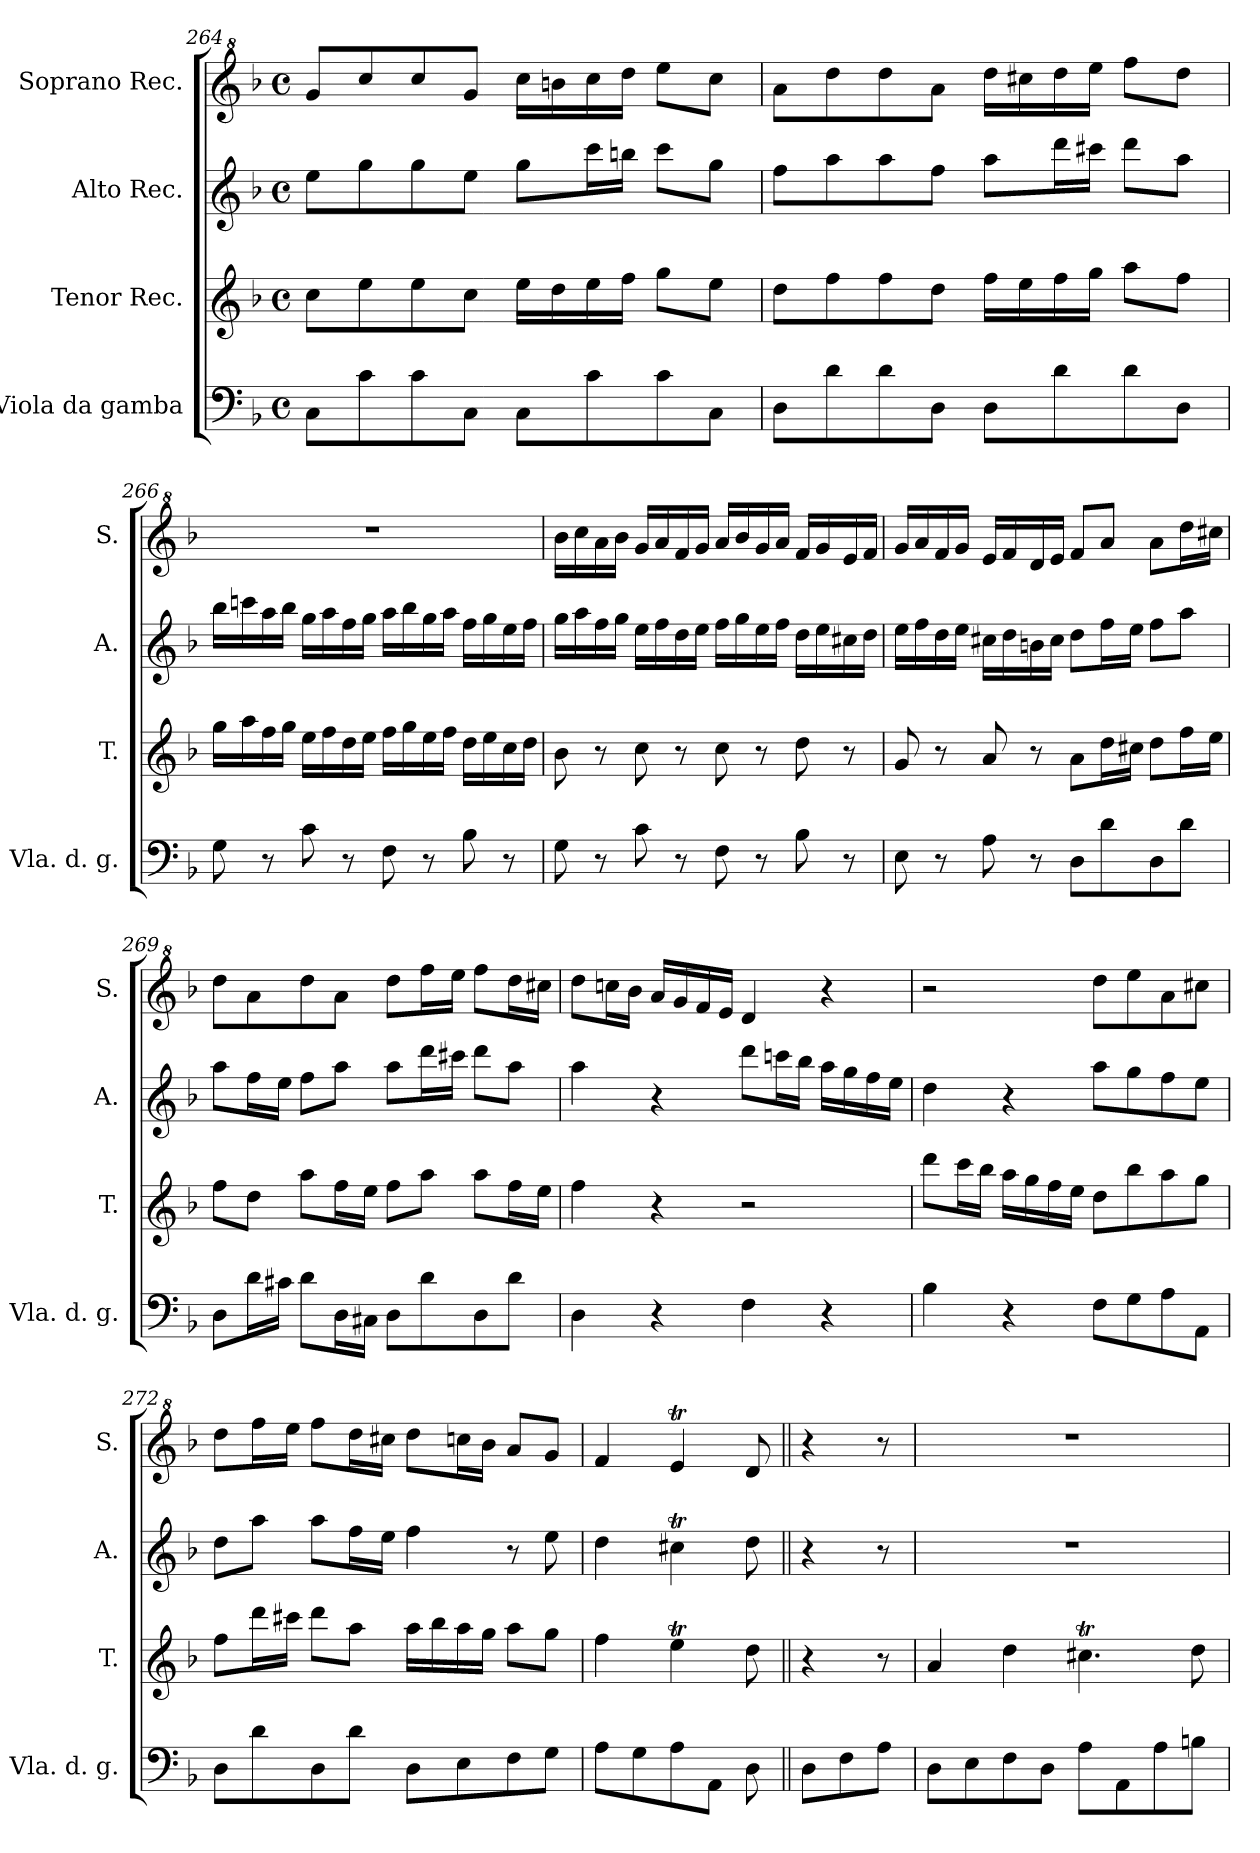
**kern	**kern	**kern	**kern
*part4	*part3	*part2	*part1
*staff4	*staff3	*staff2	*staff1
*I"Viola da gamba	*I"Tenor Rec.	*I"Alto Rec.	*I"Soprano Rec.
*I'Vla. d. g.	*I'T.	*I'A.	*I'S.
*clefF4	*clefG2	*clefG2	*clefG^2
*k[b-]	*k[b-]	*k[b-]	*k[b-]
*M4/4	*M4/4	*M4/4	*M4/4
*met(c)	*met(c)	*met(c)	*met(c)
=264	=264	=264	=264
8C\L	8cc\L	8ee\L	8gg/L
8c\	8ee\	8gg\	8ccc/
8c\	8ee\	8gg\	8ccc/
8C\J	8cc\J	8ee\J	8gg/J
8C\L	16ee\LL	8gg\L	16ccc\LL
.	16dd\	.	16bbn\
8c\	16ee\	16ccc\L	16ccc\
.	16ff\JJ	16bbn\JJ	16ddd\JJ
8c\	8gg\L	8ccc\L	8eee\L
8C\J	8ee\J	8gg\J	8ccc\J
!!LO:LB:g=z
=265	=265	=265	=265
8D\L	8dd\L	8ff\L	8aa\L
8d\	8ff\	8aa\	8ddd\
8d\	8ff\	8aa\	8ddd\
8D\J	8dd\J	8ff\J	8aa\J
8D\L	16ff\LL	8aa\L	16ddd\LL
.	16ee\	.	16ccc#X\
8d\	16ff\	16ddd\L	16ddd\
.	16gg\JJ	16ccc#X\JJ	16eee\JJ
8d\	8aa\L	8ddd\L	8fff\L
8D\J	8ff\J	8aa\J	8ddd\J
=266	=266	=266	=266
8G\	16gg\LL	16bb-\LL	1r
.	16aa\	16cccn\	.
8r	16ff\	16aa\	.
.	16gg\JJ	16bb-\JJ	.
8c\	16ee\LL	16gg\LL	.
.	16ff\	16aa\	.
8r	16dd\	16ff\	.
.	16ee\JJ	16gg\JJ	.
8F\	16ff\LL	16aa\LL	.
.	16gg\	16bb-\	.
8r	16ee\	16gg\	.
.	16ff\JJ	16aa\JJ	.
8B-\	16dd\LL	16ff\LL	.
.	16ee\	16gg\	.
8r	16cc\	16ee\	.
.	16dd\JJ	16ff\JJ	.
=267	=267	=267	=267
8G\	8b-\	16gg\LL	16bb-\LL
.	.	16aa\	16ccc\
8r	8r	16ff\	16aa\
.	.	16gg\JJ	16bb-\JJ
8c\	8cc\	16ee\LL	16gg/LL
.	.	16ff\	16aa/
8r	8r	16dd\	16ff/
.	.	16ee\JJ	16gg/JJ
8F\	8cc\	16ff\LL	16aa/LL
.	.	16gg\	16bb-/
8r	8r	16ee\	16gg/
.	.	16ff\JJ	16aa/JJ
8B-\	8dd\	16dd\LL	16ff/LL
.	.	16ee\	16gg/
8r	8r	16cc#X\	16ee/
.	.	16dd\JJ	16ff/JJ
=268	=268	=268	=268
8E\	8g/	16ee\LL	16gg/LL
.	.	16ff\	16aa/
8r	8r	16dd\	16ff/
.	.	16ee\JJ	16gg/JJ
8A\	8a/	16cc#X\LL	16ee/LL
.	.	16dd\	16ff/
8r	8r	16bn\	16dd/
.	.	16cc#\JJ	16ee/JJ
8D\L	8a\L	8dd\L	8ff/L
8d\	16dd\L	16ff\L	8aa/J
.	16cc#X\JJ	16ee\JJ	.
8D\	8dd\L	8ff\L	8aa\L
8d\J	16ff\L	8aa\J	16ddd\L
.	16ee\JJ	.	16ccc#X\JJ
!!LO:LB:g=z
=269	=269	=269	=269
8D\L	8ff\L	8aa\L	8ddd\L
16d\L	8dd\J	16ff\L	8aa\
16c#X\JJ	.	16ee\JJ	.
8d\L	8aa\L	8ff\L	8ddd\
16D\L	16ff\L	8aa\J	8aa\J
16C#X\JJ	16ee\JJ	.	.
8D\L	8ff\L	8aa\L	8ddd\L
8d\	8aa\J	16ddd\L	16fff\L
.	.	16ccc#X\JJ	16eee\JJ
8D\	8aa\L	8ddd\L	8fff\L
8d\J	16ff\L	8aa\J	16ddd\L
.	16ee\JJ	.	16ccc#X\JJ
=270	=270	=270	=270
4D\	4ff\	4aa\	8ddd\L
.	.	.	16cccn\L
.	.	.	16bb-\JJ
4r	4r	4r	16aa/LL
.	.	.	16gg/
.	.	.	16ff/
.	.	.	16ee/JJ
4F\	2r	8ddd\L	4dd/
.	.	16cccn\L	.
.	.	16bb-\JJ	.
4r	.	16aa\LL	4r
.	.	16gg\	.
.	.	16ff\	.
.	.	16ee\JJ	.
=271	=271	=271	=271
4B-\	8ddd\L	4dd\	2r
.	16ccc\L	.	.
.	16bb-\JJ	.	.
4r	16aa\LL	4r	.
.	16gg\	.	.
.	16ff\	.	.
.	16ee\JJ	.	.
8F\L	8dd\L	8aa\L	8ddd\L
8G\	8bb-\	8gg\	8eee\
8A\	8aa\	8ff\	8aa\
8AA\J	8gg\J	8ee\J	8ccc#X\J
=272	=272	=272	=272
8D\L	8ff\L	8dd\L	8ddd\L
8d\	16ddd\L	8aa\J	16fff\L
.	16ccc#X\JJ	.	16eee\JJ
8D\	8ddd\L	8aa\L	8fff\L
8d\J	8aa\J	16ff\L	16ddd\L
.	.	16ee\JJ	16ccc#X\JJ
8D\L	16aa\LL	4ff\	8ddd\L
.	16bb-\	.	.
8E\	16aa\	.	16cccn\L
.	16gg\JJ	.	16bb-\JJ
8F\	8aa\L	8r	8aa/L
8G\J	8gg\J	8ee\	8gg/J
=273	=273	=273	=273
8A\L	4ff\	4dd\	4ff/
8G\	.	.	.
8A\	4eet\	4cc#Xt\	4eet/
8AA\J	.	.	.
8D\	8dd\	8dd\	8dd/
=273X2||	=273X2||	=273X2||	=273X2||
8D\L	4r	4r	4r
8F\	.	.	.
8A\J	8r	8r	8r
!!LO:LB:g=z
=274	=274	=274	=274
8D\L	4a/	1r	1r
8E\	.	.	.
8F\	4dd\	.	.
8D\J	.	.	.
8A\L	4.cc#Xt\	.	.
8AA\	.	.	.
8A\	.	.	.
8Bn\J	8dd\	.	.
=	=	=	=
*-	*-	*-	*-
